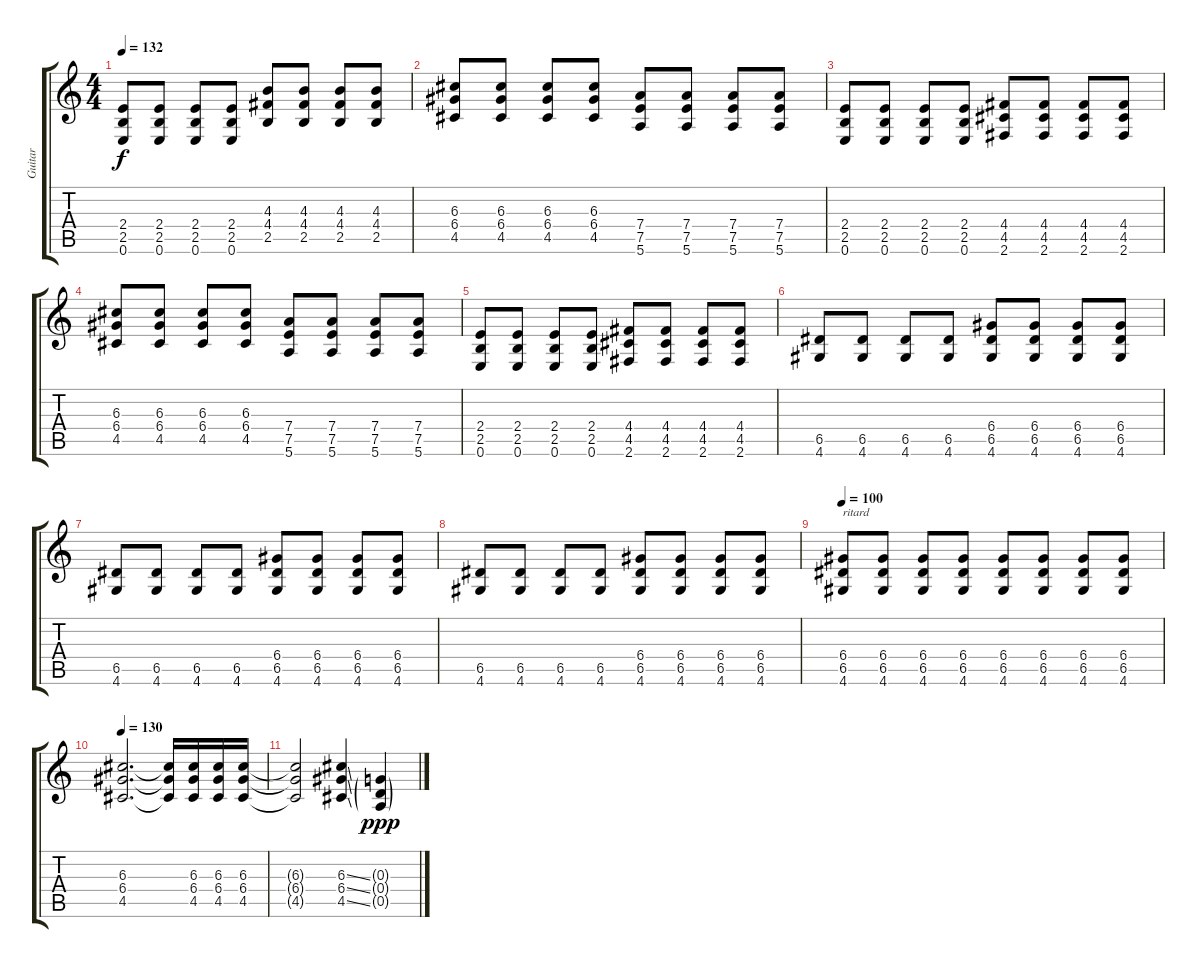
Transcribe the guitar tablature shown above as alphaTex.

\track ("Guitar" "Guitar") {instrument distortionguitar}
\staff {score tabs}
\tuning (E4 B3 G3 D3 A2 E2) {hide}
\ts (4 4)
\tempo 132
\clef g2
\ks c
(2.4 2.5 0.6).8{dy f} (2.4 2.5 0.6).8 (2.4 2.5 0.6).8 (2.4 2.5 0.6).8 (4.3 4.4 2.5).8 (4.3 4.4 2.5).8 (4.3 4.4 2.5).8 (4.3 4.4 2.5).8 |
(6.3 6.4 4.5).8 (6.3 6.4 4.5).8 (6.3 6.4 4.5).8 (6.3 6.4 4.5).8 (7.4 7.5 5.6).8 (7.4 7.5 5.6).8 (7.4 7.5 5.6).8 (7.4 7.5 5.6).8 |
(2.4 2.5 0.6).8 (2.4 2.5 0.6).8 (2.4 2.5 0.6).8 (2.4 2.5 0.6).8 (4.4 4.5 2.6).8 (4.4 4.5 2.6).8 (4.4 4.5 2.6).8 (4.4 4.5 2.6).8 |
(6.3 6.4 4.5).8 (6.3 6.4 4.5).8 (6.3 6.4 4.5).8 (6.3 6.4 4.5).8 (7.4 7.5 5.6).8 (7.4 7.5 5.6).8 (7.4 7.5 5.6).8 (7.4 7.5 5.6).8 |
(2.4 2.5 0.6).8 (2.4 2.5 0.6).8 (2.4 2.5 0.6).8 (2.4 2.5 0.6).8 (4.4 4.5 2.6).8 (4.4 4.5 2.6).8 (4.4 4.5 2.6).8 (4.4 4.5 2.6).8 |
(6.5 4.6).8 (6.5 4.6).8 (6.5 4.6).8 (6.5 4.6).8 (6.4 6.5 4.6).8 (6.4 6.5 4.6).8 (6.4 6.5 4.6).8 (6.4 6.5 4.6).8 |
(6.5 4.6).8 (6.5 4.6).8 (6.5 4.6).8 (6.5 4.6).8 (6.4 6.5 4.6).8 (6.4 6.5 4.6).8 (6.4 6.5 4.6).8 (6.4 6.5 4.6).8 |
(6.5 4.6).8 (6.5 4.6).8 (6.5 4.6).8 (6.5 4.6).8 (6.4 6.5 4.6).8 (6.4 6.5 4.6).8 (6.4 6.5 4.6).8 (6.4 6.5 4.6).8 |
\tempo 100
(6.4 6.5 4.6).8{txt "ritard"} (6.4 6.5 4.6).8 (6.4 6.5 4.6).8 (6.4 6.5 4.6).8 (6.4 6.5 4.6).8 (6.4 6.5 4.6).8 (6.4 6.5 4.6).8 (6.4 6.5 4.6).8 |
\tempo 130
(6.3 6.4 4.5).2{d} (6.3{t} 6.4{t} 4.5{t}).16 (6.3 6.4 4.5).16 (6.3 6.4 4.5).16 (6.3 6.4 4.5).16 |
(6.3{t} 6.4{t} 4.5{t}).2 (6.3{ss} 6.4{ss} 4.5{ss}).4 (0.3{g} 0.4{g} 0.5{g}).4{dy ppp}
